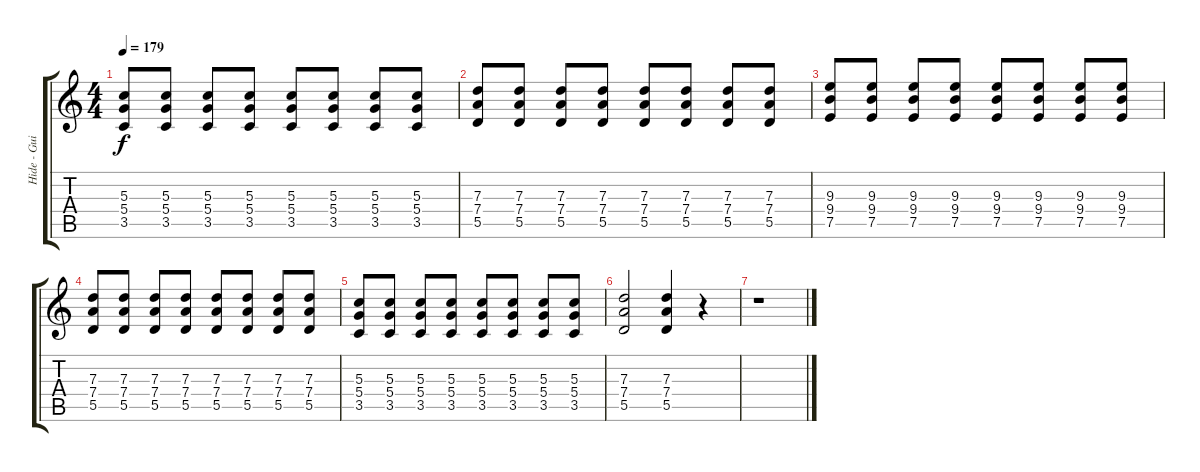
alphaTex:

\track ("Hide - Guitar" "Hide - Gui") {instrument distortionguitar}
\staff {score tabs}
\tuning (E4 B3 G3 D3 A2 E2) {hide}
\ts (4 4)
\tempo 179
\clef g2
\ks c
(5.3 5.4 3.5).8{dy f} (5.3 5.4 3.5).8 (5.3 5.4 3.5).8 (5.3 5.4 3.5).8 (5.3 5.4 3.5).8 (5.3 5.4 3.5).8 (5.3 5.4 3.5).8 (5.3 5.4 3.5).8 |
(7.3 7.4 5.5).8 (7.3 7.4 5.5).8 (7.3 7.4 5.5).8 (7.3 7.4 5.5).8 (7.3 7.4 5.5).8 (7.3 7.4 5.5).8 (7.3 7.4 5.5).8 (7.3 7.4 5.5).8 |
(9.3 9.4 7.5).8 (9.3 9.4 7.5).8 (9.3 9.4 7.5).8 (9.3 9.4 7.5).8 (9.3 9.4 7.5).8 (9.3 9.4 7.5).8 (9.3 9.4 7.5).8 (9.3 9.4 7.5).8 |
(7.3 7.4 5.5).8 (7.3 7.4 5.5).8 (7.3 7.4 5.5).8 (7.3 7.4 5.5).8 (7.3 7.4 5.5).8 (7.3 7.4 5.5).8 (7.3 7.4 5.5).8 (7.3 7.4 5.5).8 |
(5.3 5.4 3.5).8 (5.3 5.4 3.5).8 (5.3 5.4 3.5).8 (5.3 5.4 3.5).8 (5.3 5.4 3.5).8 (5.3 5.4 3.5).8 (5.3 5.4 3.5).8 (5.3 5.4 3.5).8 |
(7.3 7.4 5.5).2 (7.3 7.4 5.5).4 r.4 |
r.1
